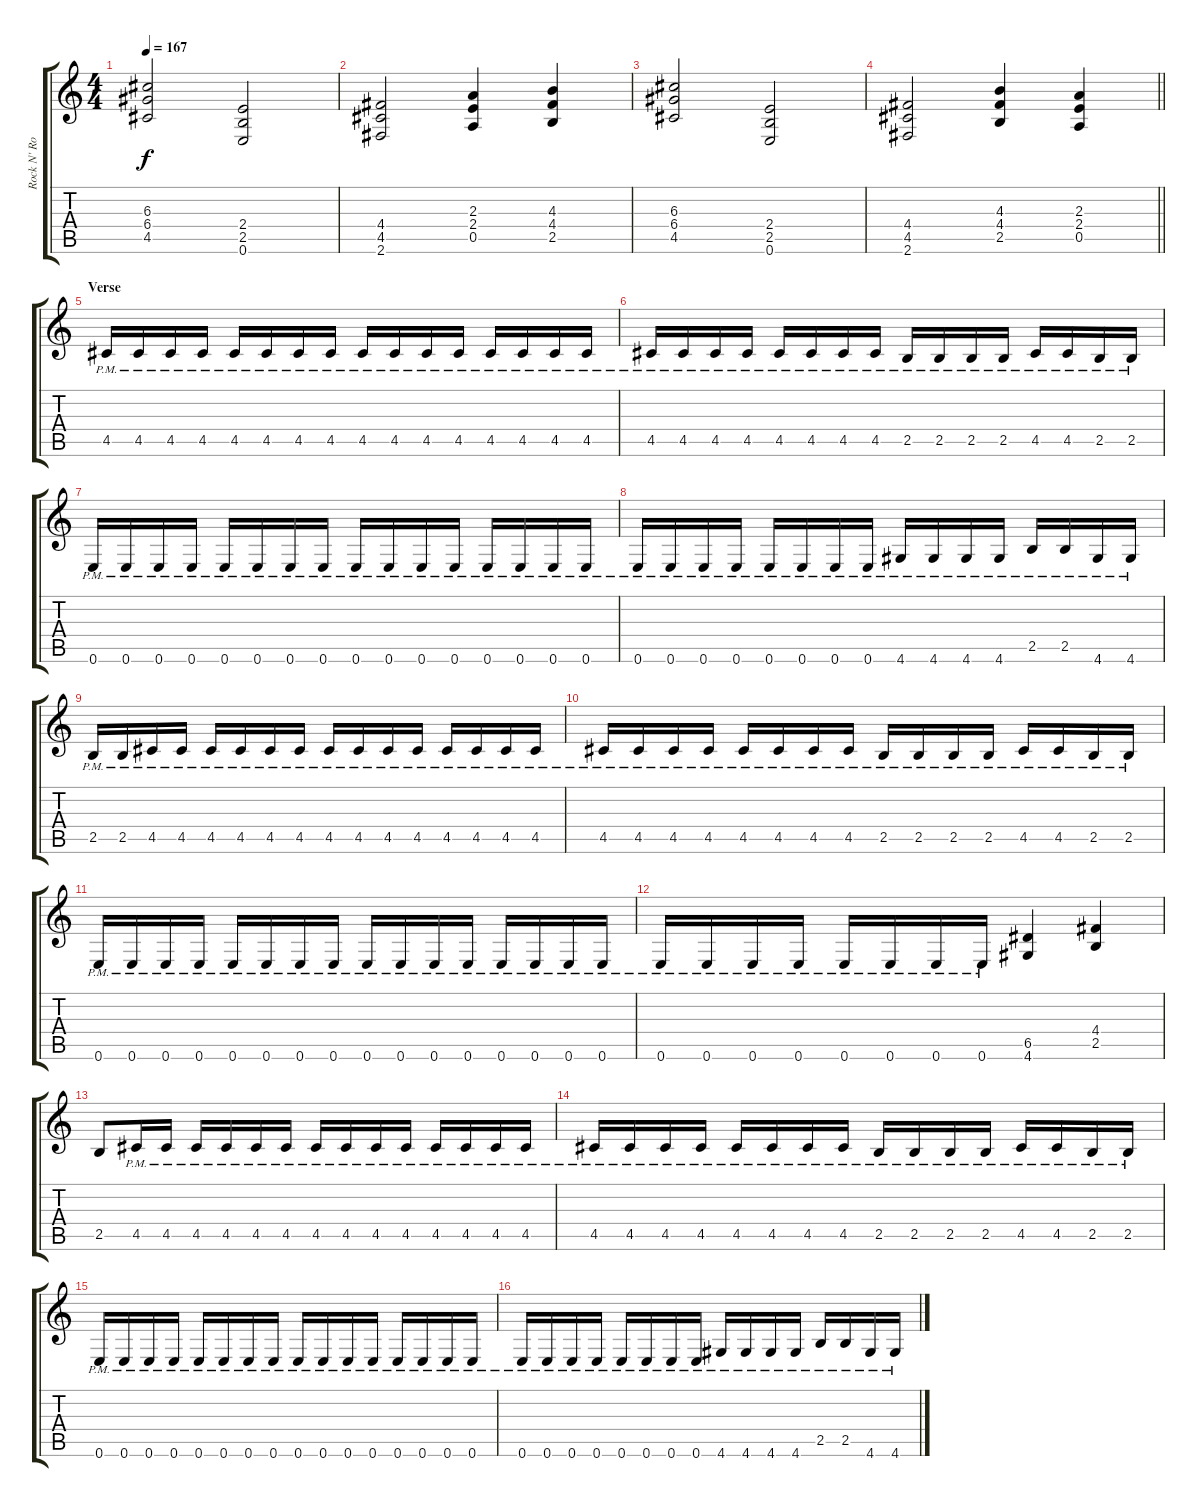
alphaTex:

\track ("Rock N' Rolf" "Rock N' Ro") {instrument distortionguitar}
\staff {score tabs}
\tuning (E4 B3 G3 D3 A2 E2) {hide}
\ts (4 4)
\tempo 167
\clef g2
\ks c
(6.3 6.4 4.5).2{dy f} (2.4 2.5 0.6).2 |
(4.4 4.5 2.6).2 (2.3 2.4 0.5).4 (4.3 4.4 2.5).4 |
(6.3 6.4 4.5).2 (2.4 2.5 0.6).2 |
\barLineRight lightlight
(4.4 4.5 2.6).2 (4.3 4.4 2.5).4 (2.3 2.4 0.5).4 |
\section ("" "Verse")
4.5{pm}.16 4.5{pm}.16 4.5{pm}.16 4.5{pm}.16 4.5{pm}.16 4.5{pm}.16 4.5{pm}.16 4.5{pm}.16 4.5{pm}.16 4.5{pm}.16 4.5{pm}.16 4.5{pm}.16 4.5{pm}.16 4.5{pm}.16 4.5{pm}.16 4.5{pm}.16 |
4.5{pm}.16 4.5{pm}.16 4.5{pm}.16 4.5{pm}.16 4.5{pm}.16 4.5{pm}.16 4.5{pm}.16 4.5{pm}.16 2.5{pm}.16 2.5{pm}.16 2.5{pm}.16 2.5{pm}.16 4.5{pm}.16 4.5{pm}.16 2.5{pm}.16 2.5{pm}.16 |
0.6{pm}.16 0.6{pm}.16 0.6{pm}.16 0.6{pm}.16 0.6{pm}.16 0.6{pm}.16 0.6{pm}.16 0.6{pm}.16 0.6{pm}.16 0.6{pm}.16 0.6{pm}.16 0.6{pm}.16 0.6{pm}.16 0.6{pm}.16 0.6{pm}.16 0.6{pm}.16 |
0.6{pm}.16 0.6{pm}.16 0.6{pm}.16 0.6{pm}.16 0.6{pm}.16 0.6{pm}.16 0.6{pm}.16 0.6{pm}.16 4.6{pm}.16 4.6{pm}.16 4.6{pm}.16 4.6{pm}.16 2.5{pm}.16 2.5{pm}.16 4.6{pm}.16 4.6{pm}.16 |
2.5{pm}.16 2.5{pm}.16 4.5{pm}.16 4.5{pm}.16 4.5{pm}.16 4.5{pm}.16 4.5{pm}.16 4.5{pm}.16 4.5{pm}.16 4.5{pm}.16 4.5{pm}.16 4.5{pm}.16 4.5{pm}.16 4.5{pm}.16 4.5{pm}.16 4.5{pm}.16 |
4.5{pm}.16 4.5{pm}.16 4.5{pm}.16 4.5{pm}.16 4.5{pm}.16 4.5{pm}.16 4.5{pm}.16 4.5{pm}.16 2.5{pm}.16 2.5{pm}.16 2.5{pm}.16 2.5{pm}.16 4.5{pm}.16 4.5{pm}.16 2.5{pm}.16 2.5{pm}.16 |
0.6{pm}.16 0.6{pm}.16 0.6{pm}.16 0.6{pm}.16 0.6{pm}.16 0.6{pm}.16 0.6{pm}.16 0.6{pm}.16 0.6{pm}.16 0.6{pm}.16 0.6{pm}.16 0.6{pm}.16 0.6{pm}.16 0.6{pm}.16 0.6{pm}.16 0.6{pm}.16 |
0.6{pm}.16 0.6{pm}.16 0.6{pm}.16 0.6{pm}.16 0.6{pm}.16 0.6{pm}.16 0.6{pm}.16 0.6{pm}.16 (6.5 4.6).4 (4.4 2.5).4 |
2.5.8 4.5{pm}.16 4.5{pm}.16 4.5{pm}.16 4.5{pm}.16 4.5{pm}.16 4.5{pm}.16 4.5{pm}.16 4.5{pm}.16 4.5{pm}.16 4.5{pm}.16 4.5{pm}.16 4.5{pm}.16 4.5{pm}.16 4.5{pm}.16 |
4.5{pm}.16 4.5{pm}.16 4.5{pm}.16 4.5{pm}.16 4.5{pm}.16 4.5{pm}.16 4.5{pm}.16 4.5{pm}.16 2.5{pm}.16 2.5{pm}.16 2.5{pm}.16 2.5{pm}.16 4.5{pm}.16 4.5{pm}.16 2.5{pm}.16 2.5{pm}.16 |
0.6{pm}.16 0.6{pm}.16 0.6{pm}.16 0.6{pm}.16 0.6{pm}.16 0.6{pm}.16 0.6{pm}.16 0.6{pm}.16 0.6{pm}.16 0.6{pm}.16 0.6{pm}.16 0.6{pm}.16 0.6{pm}.16 0.6{pm}.16 0.6{pm}.16 0.6{pm}.16 |
0.6{pm}.16 0.6{pm}.16 0.6{pm}.16 0.6{pm}.16 0.6{pm}.16 0.6{pm}.16 0.6{pm}.16 0.6{pm}.16 4.6{pm}.16 4.6{pm}.16 4.6{pm}.16 4.6{pm}.16 2.5{pm}.16 2.5{pm}.16 4.6{pm}.16 4.6{pm}.16
